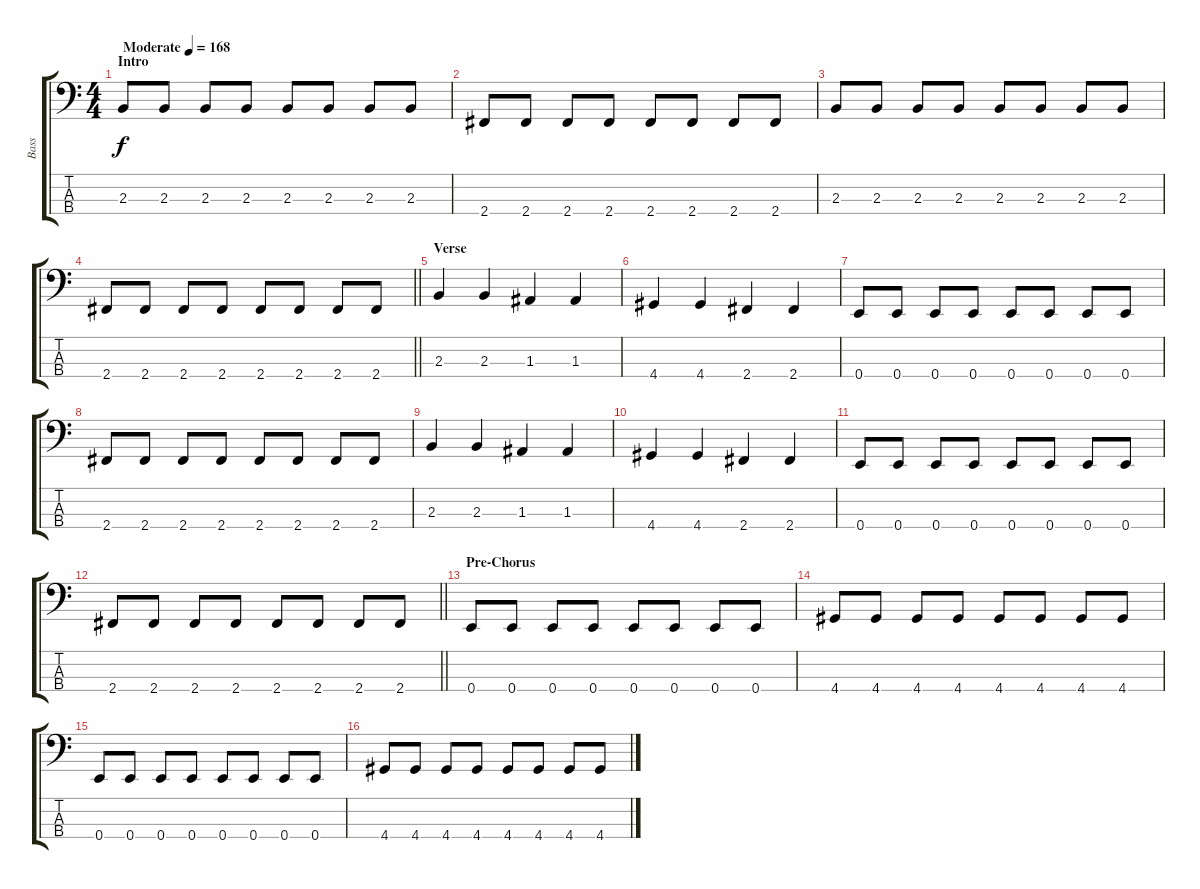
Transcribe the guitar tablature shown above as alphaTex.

\track ("Bass" "Bass") {instrument electricbassfinger}
\staff {score tabs}
\tuning (G2 D2 A1 E1) {hide}
\ts (4 4)
\section ("" "Intro")
\tempo (168 "Moderate")
\clef f4
\ks c
2.3.8{dy f instrument electricbassfinger} 2.3.8 2.3.8 2.3.8 2.3.8 2.3.8 2.3.8 2.3.8 |
2.4.8 2.4.8 2.4.8 2.4.8 2.4.8 2.4.8 2.4.8 2.4.8 |
2.3.8 2.3.8 2.3.8 2.3.8 2.3.8 2.3.8 2.3.8 2.3.8 |
\barLineRight lightlight
2.4.8 2.4.8 2.4.8 2.4.8 2.4.8 2.4.8 2.4.8 2.4.8 |
\section ("" "Verse")
2.3.4 2.3.4 1.3.4 1.3.4 |
4.4.4 4.4.4 2.4.4 2.4.4 |
0.4.8 0.4.8 0.4.8 0.4.8 0.4.8 0.4.8 0.4.8 0.4.8 |
2.4.8 2.4.8 2.4.8 2.4.8 2.4.8 2.4.8 2.4.8 2.4.8 |
2.3.4 2.3.4 1.3.4 1.3.4 |
4.4.4 4.4.4 2.4.4 2.4.4 |
0.4.8 0.4.8 0.4.8 0.4.8 0.4.8 0.4.8 0.4.8 0.4.8 |
\barLineRight lightlight
2.4.8 2.4.8 2.4.8 2.4.8 2.4.8 2.4.8 2.4.8 2.4.8 |
\section ("" "Pre-Chorus")
0.4.8 0.4.8 0.4.8 0.4.8 0.4.8 0.4.8 0.4.8 0.4.8 |
4.4.8 4.4.8 4.4.8 4.4.8 4.4.8 4.4.8 4.4.8 4.4.8 |
0.4.8 0.4.8 0.4.8 0.4.8 0.4.8 0.4.8 0.4.8 0.4.8 |
4.4.8 4.4.8 4.4.8 4.4.8 4.4.8 4.4.8 4.4.8 4.4.8
